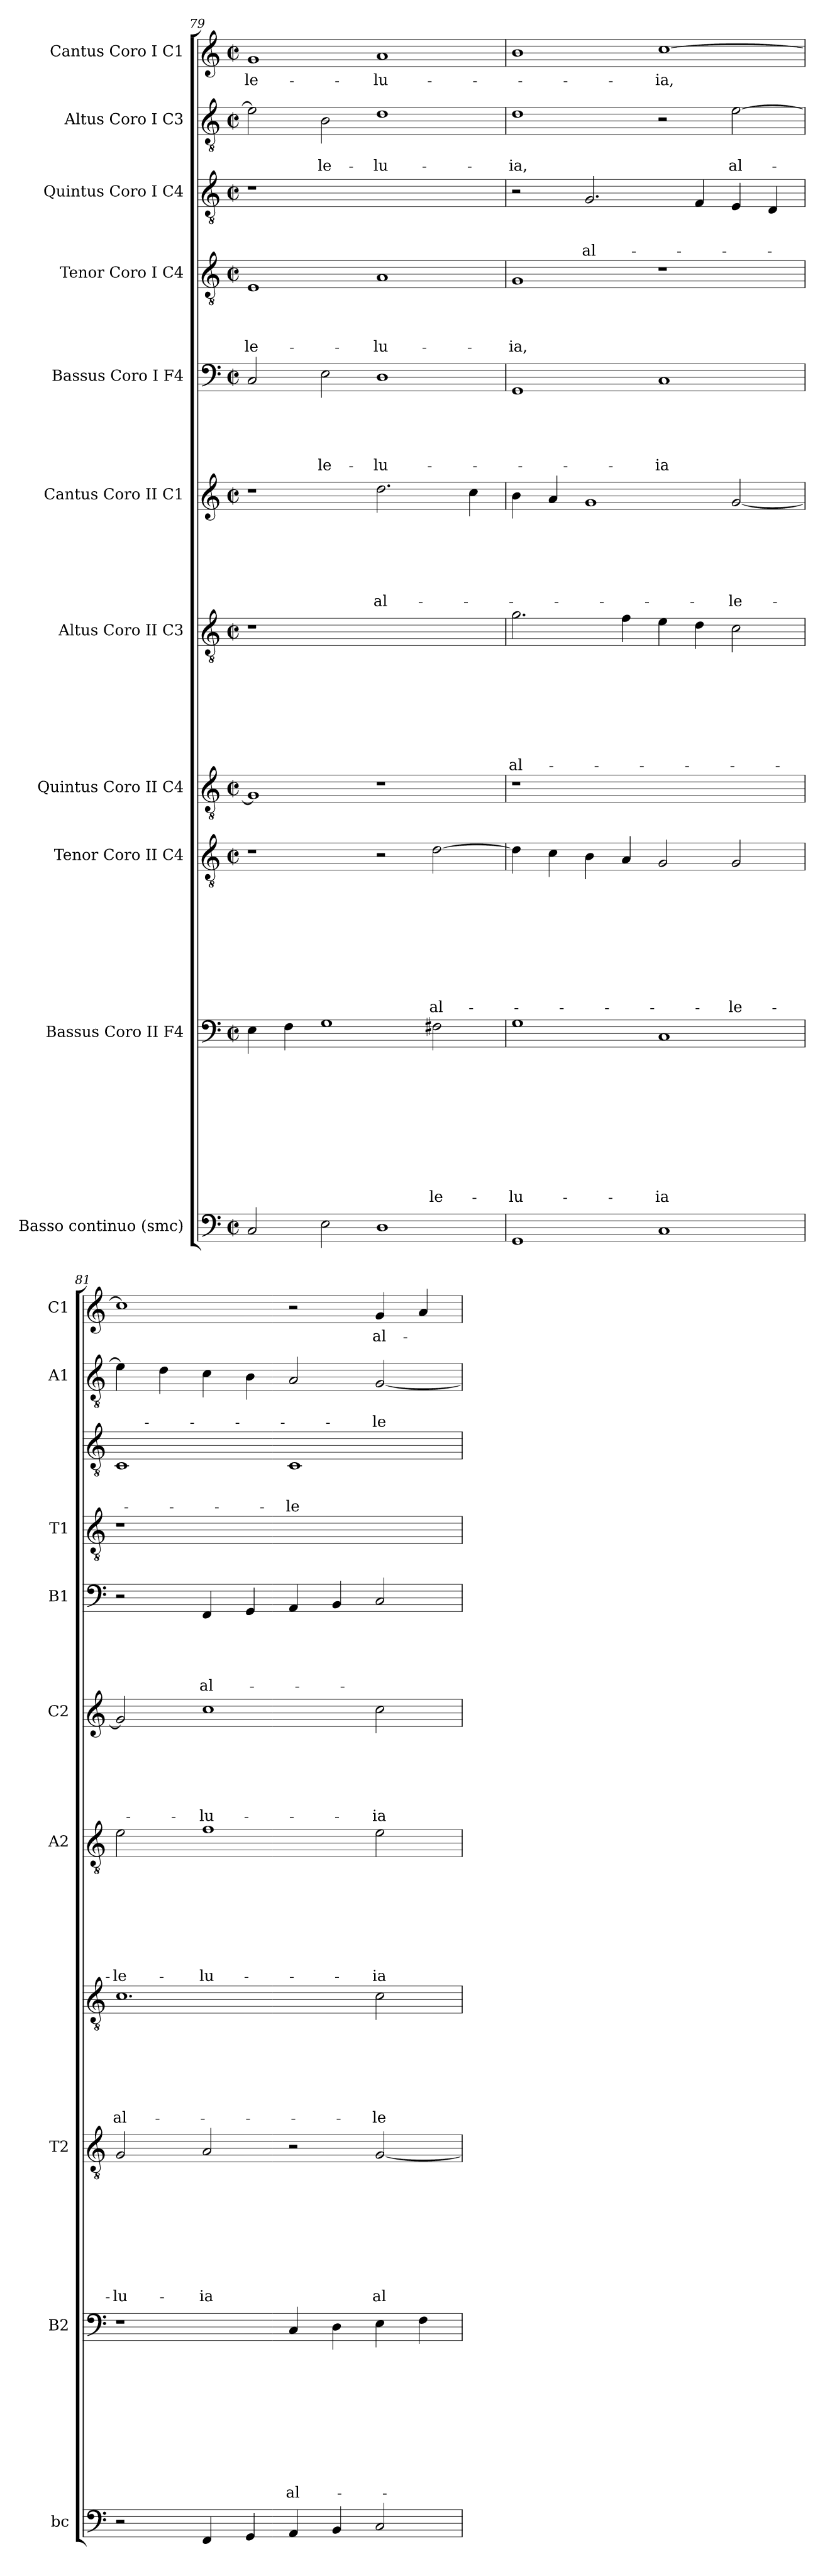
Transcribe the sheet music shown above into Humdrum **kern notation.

**kern	**kern	**text	**text	**text	**text	**text	**text	**text	**text	**text	**text	**kern	**text	**text	**text	**text	**text	**text	**text	**text	**text	**kern	**text	**text	**text	**text	**text	**text	**text	**kern	**text	**text	**text	**text	**text	**text	**text	**text	**kern	**text	**text	**text	**text	**text	**text	**kern	**text	**text	**text	**text	**text	**kern	**text	**text	**text	**text	**kern	**text	**text	**text	**kern	**text	**text	**kern	**text
*part11	*part10	*part10	*part10	*part10	*part10	*part10	*part10	*part10	*part10	*part10	*part10	*part9	*part9	*part9	*part9	*part9	*part9	*part9	*part9	*part9	*part9	*part8	*part8	*part8	*part8	*part8	*part8	*part8	*part8	*part7	*part7	*part7	*part7	*part7	*part7	*part7	*part7	*part7	*part6	*part6	*part6	*part6	*part6	*part6	*part6	*part5	*part5	*part5	*part5	*part5	*part5	*part4	*part4	*part4	*part4	*part4	*part3	*part3	*part3	*part3	*part2	*part2	*part2	*part1	*part1
*staff11	*staff10	*staff10	*staff10	*staff10	*staff10	*staff10	*staff10	*staff10	*staff10	*staff10	*staff10	*staff9	*staff9	*staff9	*staff9	*staff9	*staff9	*staff9	*staff9	*staff9	*staff9	*staff8	*staff8	*staff8	*staff8	*staff8	*staff8	*staff8	*staff8	*staff7	*staff7	*staff7	*staff7	*staff7	*staff7	*staff7	*staff7	*staff7	*staff6	*staff6	*staff6	*staff6	*staff6	*staff6	*staff6	*staff5	*staff5	*staff5	*staff5	*staff5	*staff5	*staff4	*staff4	*staff4	*staff4	*staff4	*staff3	*staff3	*staff3	*staff3	*staff2	*staff2	*staff2	*staff1	*staff1
*I"Basso continuo (smc)	*I"Bassus  Coro II F4	*	*	*	*	*	*	*	*	*	*	*I"Tenor Coro II C4	*	*	*	*	*	*	*	*	*	*I"Quintus  Coro II C4	*	*	*	*	*	*	*	*I"Altus  Coro II C3	*	*	*	*	*	*	*	*	*I"Cantus  Coro II C1	*	*	*	*	*	*	*I"Bassus  Coro I F4	*	*	*	*	*	*I"Tenor  Coro I C4	*	*	*	*	*I"Quintus Coro I C4	*	*	*	*I"Altus Coro I C3	*	*	*I"Cantus  Coro I C1	*
*I'bc	*I'B2	*	*	*	*	*	*	*	*	*	*	*I'T2	*	*	*	*	*	*	*	*	*	*	*	*	*	*	*	*	*	*I'A2	*	*	*	*	*	*	*	*	*I'C2	*	*	*	*	*	*	*I'B1	*	*	*	*	*	*I'T1	*	*	*	*	*	*	*	*	*I'A1	*	*	*I'C1	*
*clefF4	*clefF4	*	*	*	*	*	*	*	*	*	*	*clefGv2	*	*	*	*	*	*	*	*	*	*clefGv2	*	*	*	*	*	*	*	*clefGv2	*	*	*	*	*	*	*	*	*clefG2	*	*	*	*	*	*	*clefF4	*	*	*	*	*	*clefGv2	*	*	*	*	*clefGv2	*	*	*	*clefGv2	*	*	*clefG2	*
*k[]	*k[]	*	*	*	*	*	*	*	*	*	*	*k[]	*	*	*	*	*	*	*	*	*	*k[]	*	*	*	*	*	*	*	*k[]	*	*	*	*	*	*	*	*	*k[]	*	*	*	*	*	*	*k[]	*	*	*	*	*	*k[]	*	*	*	*	*k[]	*	*	*	*k[]	*	*	*k[]	*
*C:	*C:	*	*	*	*	*	*	*	*	*	*	*C:	*	*	*	*	*	*	*	*	*	*C:	*	*	*	*	*	*	*	*C:	*	*	*	*	*	*	*	*	*C:	*	*	*	*	*	*	*C:	*	*	*	*	*	*C:	*	*	*	*	*C:	*	*	*	*C:	*	*	*C:	*
*M2/2	*M2/2	*	*	*	*	*	*	*	*	*	*	*M2/2	*	*	*	*	*	*	*	*	*	*M2/2	*	*	*	*	*	*	*	*M2/2	*	*	*	*	*	*	*	*	*M2/2	*	*	*	*	*	*	*M2/2	*	*	*	*	*	*M2/2	*	*	*	*	*M2/2	*	*	*	*M2/2	*	*	*M2/2	*
*met(c|)	*met(c|)	*	*	*	*	*	*	*	*	*	*	*met(c|)	*	*	*	*	*	*	*	*	*	*met(c|)	*	*	*	*	*	*	*	*met(c|)	*	*	*	*	*	*	*	*	*met(c|)	*	*	*	*	*	*	*met(c|)	*	*	*	*	*	*met(c|)	*	*	*	*	*met(c|)	*	*	*	*met(c|)	*	*	*met(c|)	*
=79	=79	=79	=79	=79	=79	=79	=79	=79	=79	=79	=79	=79	=79	=79	=79	=79	=79	=79	=79	=79	=79	=79	=79	=79	=79	=79	=79	=79	=79	=79	=79	=79	=79	=79	=79	=79	=79	=79	=79	=79	=79	=79	=79	=79	=79	=79	=79	=79	=79	=79	=79	=79	=79	=79	=79	=79	=79	=79	=79	=79	=79	=79	=79	=79	=79
!	!	!	!	!	!	!	!	!	!	!	!	!	!	!	!	!	!	!	!	!	!	!	!	!	!	!	!	!	!	!	!	!	!	!	!	!	!	!	!	!	!	!	!	!	!	!	!	!	!	!	!	!	!	!	!	!LO:LY:b	!	!	!	!	!	!	!	!	!LO:LY:b
2C/	4E\	.	.	.	.	.	.	.	.	.	.	1r	.	.	.	.	.	.	.	.	.	1G]	.	.	.	.	.	.	.	1r	.	.	.	.	.	.	.	.	1r	.	.	.	.	.	.	2C/	.	.	.	.	.	1E	.	.	.	-le-	1r	.	.	.	2e\]	.	.	1g	-le-
.	4F\	.	.	.	.	.	.	.	.	.	.	.	.	.	.	.	.	.	.	.	.	.	.	.	.	.	.	.	.	.	.	.	.	.	.	.	.	.	.	.	.	.	.	.	.	.	.	.	.	.	.	.	.	.	.	.	.	.	.	.	.	.	.	.	.
!	!	!	!	!	!	!	!	!	!	!	!	!	!	!	!	!	!	!	!	!	!	!	!	!	!	!	!	!	!	!	!	!	!	!	!	!	!	!	!	!	!	!	!	!	!	!	!	!	!	!	!LO:LY:b	!	!	!	!	!	!	!	!	!	!	!	!LO:LY:b	!	!
2E\	1G	.	.	.	.	.	.	.	.	.	.	.	.	.	.	.	.	.	.	.	.	.	.	.	.	.	.	.	.	.	.	.	.	.	.	.	.	.	.	.	.	.	.	.	.	2E\	.	.	.	.	-le-	.	.	.	.	.	.	.	.	.	2B\	.	-le-	.	.
!	!	!	!	!	!	!	!	!	!	!	!	!	!	!	!	!	!	!	!	!	!	!	!	!	!	!	!	!	!	!	!	!	!	!	!	!	!	!	!	!	!	!	!	!	!LO:LY:b	!	!	!	!	!	!LO:LY:b	!	!	!	!	!LO:LY:b	!	!	!	!	!	!	!LO:LY:b	!	!LO:LY:b
1D	.	.	.	.	.	.	.	.	.	.	.	2r	.	.	.	.	.	.	.	.	.	1r	.	.	.	.	.	.	.	1ryy	.	.	.	.	.	.	.	.	2.dd\	.	.	.	.	.	al-	1D	.	.	.	.	-lu-	1A	.	.	.	-lu-	1ryy	.	.	.	1d	.	-lu-	1a	-lu-
!	!	!	!	!	!	!	!	!	!	!	!LO:LY:b	!	!	!	!	!	!	!	!	!	!LO:LY:b	!	!	!	!	!	!	!	!	!	!	!	!	!	!	!	!	!	!	!	!	!	!	!	!	!	!	!	!	!	!	!	!	!	!	!	!	!	!	!	!	!	!	!	!
.	2F#X\	.	.	.	.	.	.	.	.	.	-le-	[2d\	.	.	.	.	.	.	.	.	al-	.	.	.	.	.	.	.	.	.	.	.	.	.	.	.	.	.	.	.	.	.	.	.	.	.	.	.	.	.	.	.	.	.	.	.	.	.	.	.	.	.	.	.	.
.	.	.	.	.	.	.	.	.	.	.	.	.	.	.	.	.	.	.	.	.	.	.	.	.	.	.	.	.	.	.	.	.	.	.	.	.	.	.	4cc\	.	.	.	.	.	.	.	.	.	.	.	.	.	.	.	.	.	.	.	.	.	.	.	.	.	.
=80	=80	=80	=80	=80	=80	=80	=80	=80	=80	=80	=80	=80	=80	=80	=80	=80	=80	=80	=80	=80	=80	=80	=80	=80	=80	=80	=80	=80	=80	=80	=80	=80	=80	=80	=80	=80	=80	=80	=80	=80	=80	=80	=80	=80	=80	=80	=80	=80	=80	=80	=80	=80	=80	=80	=80	=80	=80	=80	=80	=80	=80	=80	=80	=80	=80
!	!	!	!	!	!	!	!	!	!	!	!LO:LY:b	!	!	!	!	!	!	!	!	!	!	!	!	!	!	!	!	!	!	!	!	!	!	!	!	!	!	!LO:LY:b	!	!	!	!	!	!	!	!	!	!	!	!	!	!	!	!	!	!LO:LY:b	!	!	!	!	!	!	!LO:LY:b	!	!
1GG	1G	.	.	.	.	.	.	.	.	.	-lu-	4d\]	.	.	.	.	.	.	.	.	.	1r	.	.	.	.	.	.	.	2.g\	.	.	.	.	.	.	.	al-	4b\	.	.	.	.	.	.	1GG	.	.	.	.	.	1G	.	.	.	-ia,	2r	.	.	.	1d	.	-ia,	1b	.
.	.	.	.	.	.	.	.	.	.	.	.	4c\	.	.	.	.	.	.	.	.	.	.	.	.	.	.	.	.	.	.	.	.	.	.	.	.	.	.	4a/	.	.	.	.	.	.	.	.	.	.	.	.	.	.	.	.	.	.	.	.	.	.	.	.	.	.
!	!	!	!	!	!	!	!	!	!	!	!	!	!	!	!	!	!	!	!	!	!	!	!	!	!	!	!	!	!	!	!	!	!	!	!	!	!	!	!	!	!	!	!	!	!	!	!	!	!	!	!	!	!	!	!	!	!	!	!	!LO:LY:b	!	!	!	!	!
.	.	.	.	.	.	.	.	.	.	.	.	4B\	.	.	.	.	.	.	.	.	.	.	.	.	.	.	.	.	.	.	.	.	.	.	.	.	.	.	1g	.	.	.	.	.	.	.	.	.	.	.	.	.	.	.	.	.	2.G/	.	.	al-	.	.	.	.	.
.	.	.	.	.	.	.	.	.	.	.	.	4A/	.	.	.	.	.	.	.	.	.	.	.	.	.	.	.	.	.	4f\	.	.	.	.	.	.	.	.	.	.	.	.	.	.	.	.	.	.	.	.	.	.	.	.	.	.	.	.	.	.	.	.	.	.	.
!	!	!	!	!	!	!	!	!	!	!	!LO:LY:b	!	!	!	!	!	!	!	!	!	!	!	!	!	!	!	!	!	!	!	!	!	!	!	!	!	!	!	!	!	!	!	!	!	!	!	!	!	!	!	!LO:LY:b	!	!	!	!	!	!	!	!	!	!	!	!	!	!LO:LY:b
1C	1C	.	.	.	.	.	.	.	.	.	-ia	2G/	.	.	.	.	.	.	.	.	.	1ryy	.	.	.	.	.	.	.	4e\	.	.	.	.	.	.	.	.	.	.	.	.	.	.	.	1C	.	.	.	.	-ia	1r	.	.	.	.	.	.	.	.	2r	.	.	[1cc	-ia,
.	.	.	.	.	.	.	.	.	.	.	.	.	.	.	.	.	.	.	.	.	.	.	.	.	.	.	.	.	.	4d\	.	.	.	.	.	.	.	.	.	.	.	.	.	.	.	.	.	.	.	.	.	.	.	.	.	.	4F/	.	.	.	.	.	.	.	.
!	!	!	!	!	!	!	!	!	!	!	!	!	!	!	!	!	!	!	!	!	!LO:LY:b	!	!	!	!	!	!	!	!	!	!	!	!	!	!	!	!	!	!	!	!	!	!	!	!LO:LY:b	!	!	!	!	!	!	!	!	!	!	!	!	!	!	!	!	!	!LO:LY:b	!	!
.	.	.	.	.	.	.	.	.	.	.	.	2G/	.	.	.	.	.	.	.	.	-le-	.	.	.	.	.	.	.	.	2c\	.	.	.	.	.	.	.	.	[2g/	.	.	.	.	.	-le-	.	.	.	.	.	.	.	.	.	.	.	4E/	.	.	.	[2e\	.	al-	.	.
.	.	.	.	.	.	.	.	.	.	.	.	.	.	.	.	.	.	.	.	.	.	.	.	.	.	.	.	.	.	.	.	.	.	.	.	.	.	.	.	.	.	.	.	.	.	.	.	.	.	.	.	.	.	.	.	.	4D/	.	.	.	.	.	.	.	.
=81	=81	=81	=81	=81	=81	=81	=81	=81	=81	=81	=81	=81	=81	=81	=81	=81	=81	=81	=81	=81	=81	=81	=81	=81	=81	=81	=81	=81	=81	=81	=81	=81	=81	=81	=81	=81	=81	=81	=81	=81	=81	=81	=81	=81	=81	=81	=81	=81	=81	=81	=81	=81	=81	=81	=81	=81	=81	=81	=81	=81	=81	=81	=81	=81	=81
!	!	!	!	!	!	!	!	!	!	!	!	!	!	!	!	!	!	!	!	!	!LO:LY:b	!	!	!	!	!	!	!	!LO:LY:b	!	!	!	!	!	!	!	!	!LO:LY:b	!	!	!	!	!	!	!	!	!	!	!	!	!	!	!	!	!	!	!	!	!	!	!	!	!	!	!
2r	1r	.	.	.	.	.	.	.	.	.	.	2G/	.	.	.	.	.	.	.	.	-lu-	1.c	.	.	.	.	.	.	al-	2e\	.	.	.	.	.	.	.	-le-	2g/]	.	.	.	.	.	.	2r	.	.	.	.	.	1r	.	.	.	.	1C	.	.	.	4e\]	.	.	1cc]	.
.	.	.	.	.	.	.	.	.	.	.	.	.	.	.	.	.	.	.	.	.	.	.	.	.	.	.	.	.	.	.	.	.	.	.	.	.	.	.	.	.	.	.	.	.	.	.	.	.	.	.	.	.	.	.	.	.	.	.	.	.	4d\	.	.	.	.
!	!	!	!	!	!	!	!	!	!	!	!	!	!	!	!	!	!	!	!	!	!LO:LY:b	!	!	!	!	!	!	!	!	!	!	!	!	!	!	!	!	!LO:LY:b	!	!	!	!	!	!	!LO:LY:b	!	!	!	!	!	!LO:LY:b	!	!	!	!	!	!	!	!	!	!	!	!	!	!
4FF/	.	.	.	.	.	.	.	.	.	.	.	2A/	.	.	.	.	.	.	.	.	-ia	.	.	.	.	.	.	.	.	1f	.	.	.	.	.	.	.	-lu-	1cc	.	.	.	.	.	-lu-	4FF/	.	.	.	.	al-	.	.	.	.	.	.	.	.	.	4c\	.	.	.	.
4GG/	.	.	.	.	.	.	.	.	.	.	.	.	.	.	.	.	.	.	.	.	.	.	.	.	.	.	.	.	.	.	.	.	.	.	.	.	.	.	.	.	.	.	.	.	.	4GG/	.	.	.	.	.	.	.	.	.	.	.	.	.	.	4B\	.	.	.	.
!	!	!	!	!	!	!	!	!	!	!	!LO:LY:b	!	!	!	!	!	!	!	!	!	!	!	!	!	!	!	!	!	!	!	!	!	!	!	!	!	!	!	!	!	!	!	!	!	!	!	!	!	!	!	!	!	!	!	!	!	!	!	!	!LO:LY:b	!	!	!	!	!
4AA/	4C/	.	.	.	.	.	.	.	.	.	al-	2r	.	.	.	.	.	.	.	.	.	.	.	.	.	.	.	.	.	.	.	.	.	.	.	.	.	.	.	.	.	.	.	.	.	4AA/	.	.	.	.	.	1ryy	.	.	.	.	1C	.	.	-le-	2A/	.	.	2r	.
4BB/	4D\	.	.	.	.	.	.	.	.	.	.	.	.	.	.	.	.	.	.	.	.	.	.	.	.	.	.	.	.	.	.	.	.	.	.	.	.	.	.	.	.	.	.	.	.	4BB/	.	.	.	.	.	.	.	.	.	.	.	.	.	.	.	.	.	.	.
!	!	!	!	!	!	!	!	!	!	!	!	!	!	!	!	!	!	!	!	!	!LO:LY:b	!	!	!	!	!	!	!	!LO:LY:b	!	!	!	!	!	!	!	!	!LO:LY:b	!	!	!	!	!	!	!LO:LY:b	!	!	!	!	!	!	!	!	!	!	!	!	!	!	!	!	!	!LO:LY:b	!	!LO:LY:b
2C/	4E\	.	.	.	.	.	.	.	.	.	.	[2G/	.	.	.	.	.	.	.	.	al-	2c\	.	.	.	.	.	.	-le-	2e\	.	.	.	.	.	.	.	-ia	2cc\	.	.	.	.	.	-ia	2C/	.	.	.	.	.	.	.	.	.	.	.	.	.	.	[2G/	.	-le-	4g/	al-
.	4F\	.	.	.	.	.	.	.	.	.	.	.	.	.	.	.	.	.	.	.	.	.	.	.	.	.	.	.	.	.	.	.	.	.	.	.	.	.	.	.	.	.	.	.	.	.	.	.	.	.	.	.	.	.	.	.	.	.	.	.	.	.	.	4a/	.
=	=	=	=	=	=	=	=	=	=	=	=	=	=	=	=	=	=	=	=	=	=	=	=	=	=	=	=	=	=	=	=	=	=	=	=	=	=	=	=	=	=	=	=	=	=	=	=	=	=	=	=	=	=	=	=	=	=	=	=	=	=	=	=	=	=
*-	*-	*-	*-	*-	*-	*-	*-	*-	*-	*-	*-	*-	*-	*-	*-	*-	*-	*-	*-	*-	*-	*-	*-	*-	*-	*-	*-	*-	*-	*-	*-	*-	*-	*-	*-	*-	*-	*-	*-	*-	*-	*-	*-	*-	*-	*-	*-	*-	*-	*-	*-	*-	*-	*-	*-	*-	*-	*-	*-	*-	*-	*-	*-	*-	*-
